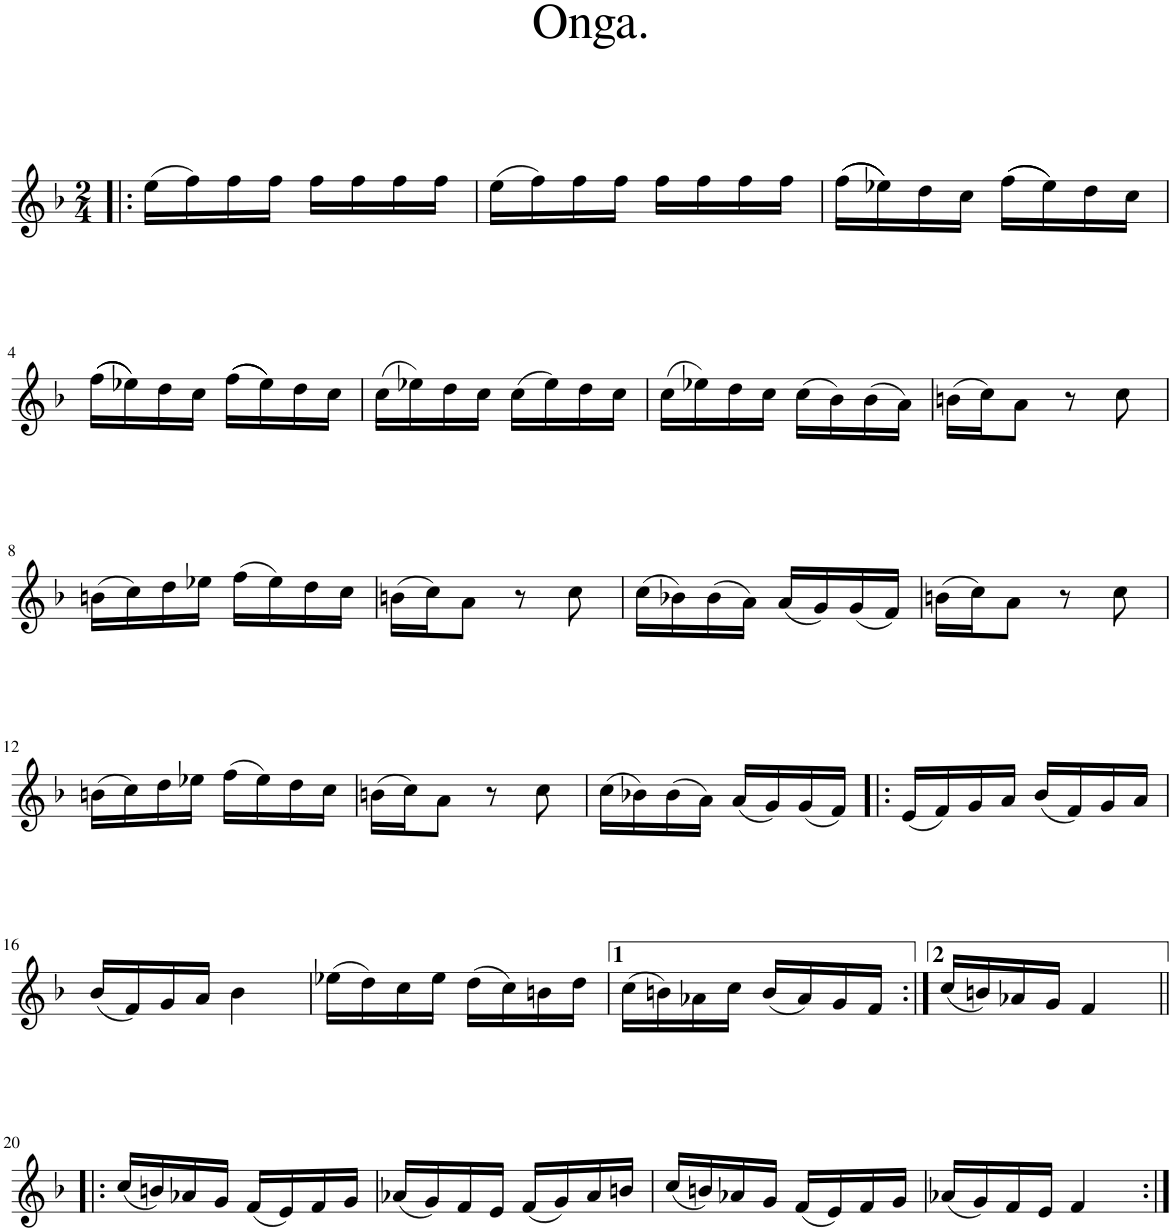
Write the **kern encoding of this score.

**kern
*part1
*staff1
*I"Piano
*I'Pno.
*clefG2
*k[b-]
*M2/4
=1!|:
(16ee\LL
16ff\)
16ff\
16ff\JJ
16ff\LL
16ff\
16ff\
16ff\JJ
=2
(16ee\LL
16ff\)
16ff\
16ff\JJ
16ff\LL
16ff\
16ff\
16ff\JJ
=3
(((16ff\LL
16ee-X\)))
16dd\
16cc\JJ
(((16ff\LL
16ee-\)))
16dd\
16cc\JJ
!!LO:LB:g=z
=4
(((16ff\LL
16ee-X\)))
16dd\
16cc\JJ
(((16ff\LL
16ee-\)))
16dd\
16cc\JJ
=5
(16cc\LL
16ee-X\)
16dd\
16cc\JJ
(16cc\LL
16ee-\)
16dd\
16cc\JJ
=6
(16cc\LL
16ee-X\)
16dd\
16cc\JJ
(16cc\LL
16b-\)
(16b-\
16a\JJ)
=7
(16bn\LL
16cc\J)
8a\J
8r
8cc\
!!LO:LB:g=z
=8
(16bn\LL
16cc\)
16dd\
16ee-X\JJ
(16ff\LL
16ee-\)
16dd\
16cc\JJ
=9
(16bn\LL
16cc\J)
8a\J
8r
8cc\
=10
(16cc\LL
16b-X\)
(16b-\
16a\JJ)
(16a/LL
16g/)
(16g/
16f/JJ)
=11
(16bn\LL
16cc\J)
8a\J
8r
8cc\
!!LO:LB:g=z
=12
(16bn\LL
16cc\)
16dd\
16ee-X\JJ
(16ff\LL
16ee-\)
16dd\
16cc\JJ
=13
(16bn\LL
16cc\J)
8a\J
8r
8cc\
=14
(16cc\LL
16b-X\)
(16b-\
16a\JJ)
(16a/LL
16g/)
(16g/
16f/JJ)
=15!|:
(16e/LL
16f/)
16g/
16a/JJ
(16b-/LL
16f/)
16g/
16a/JJ
!!LO:LB:g=z
=16
(16b-/LL
16f/)
16g/
16a/JJ
4b-\
=17
(16ee-X\LL
16dd\)
16cc\
16ee-\JJ
(16dd\LL
16cc\)
16bn\
16dd\JJ
=18
(16cc\LL
16bn\)
16a-X\
16cc\JJ
(16b/LL
16a-/)
16g/
16f/JJ
=19:|!
(16cc/LL
16bn/)
16a-X/
16g/JJ
4f/
!!LO:LB:g=z
=20!|:
(16cc/LL
16bn/)
16a-X/
16g/JJ
(16f/LL
16e/)
16f/
16g/JJ
=21
(16a-X/LL
16g/)
16f/
16e/JJ
(16f/LL
16g/)
16a-/
16bn/JJ
=22
(16cc/LL
16bn/)
16a-X/
16g/JJ
(16f/LL
16e/)
16f/
16g/JJ
=23
(16a-X/LL
16g/)
16f/
16e/JJ
4f/
=:|!
*-
